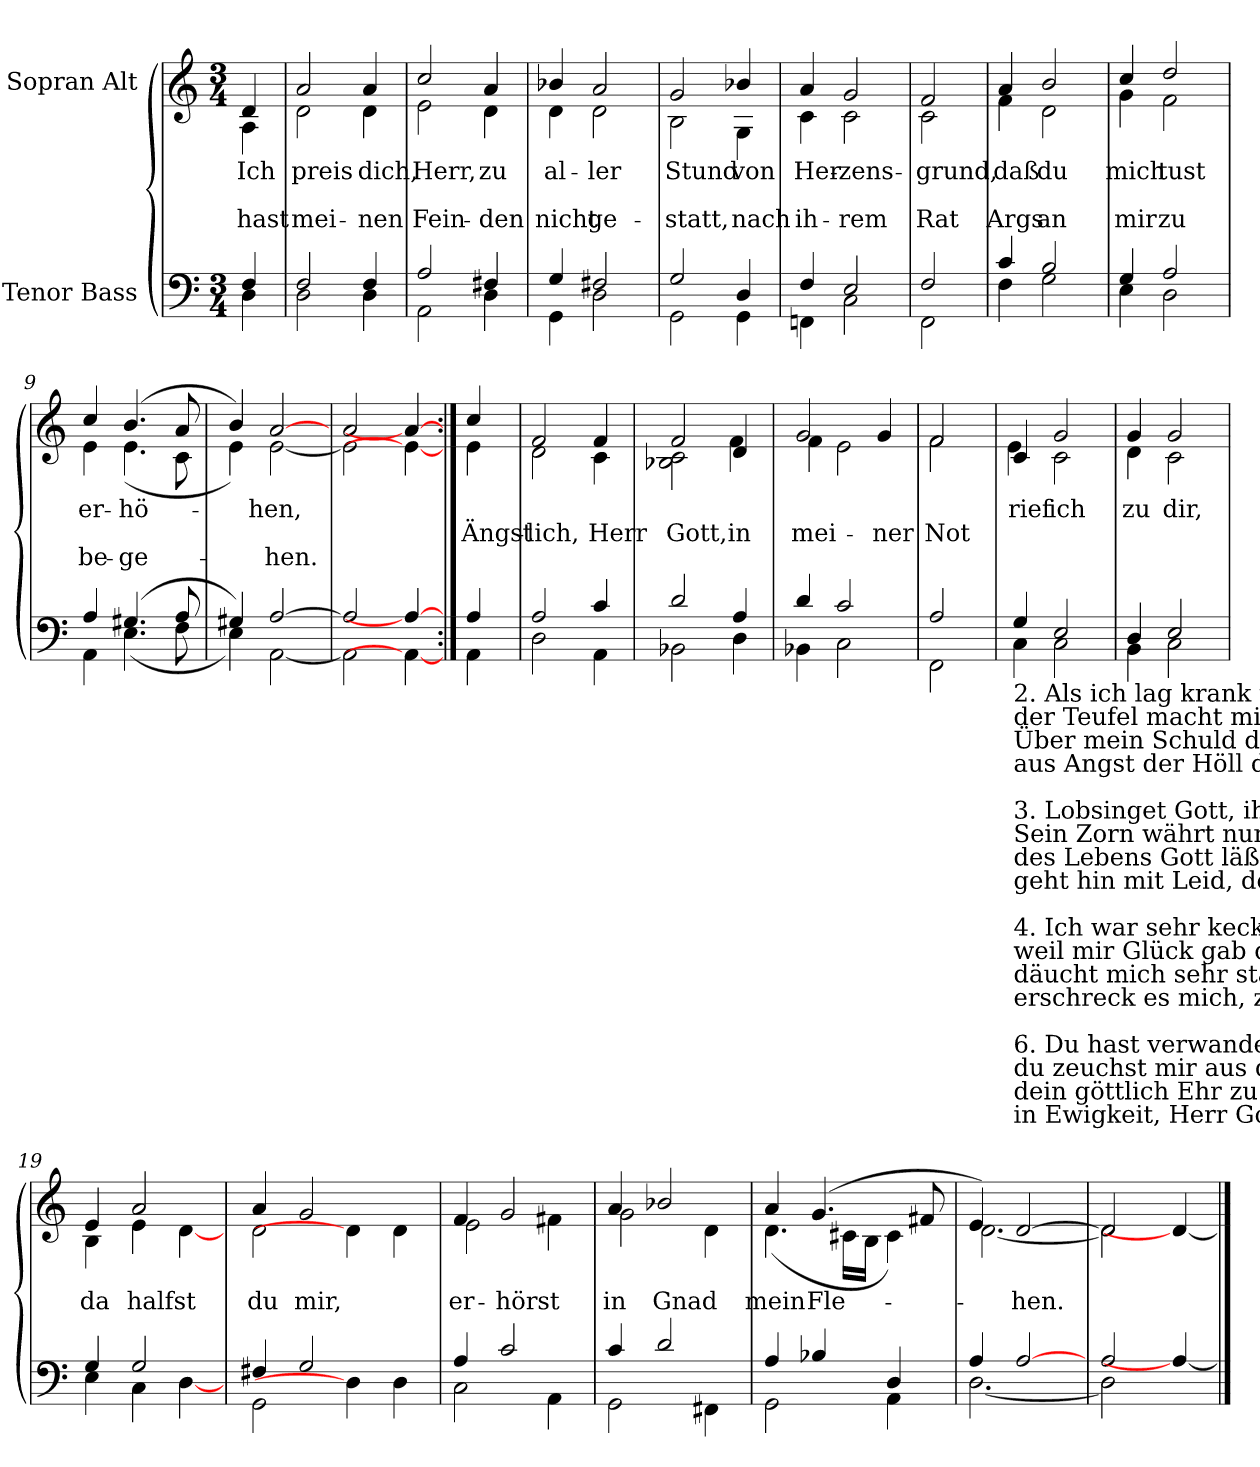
**kern	**kern	**text	**text	**text
*part2	*part1	*part1	*part1	*part1
*staff2	*staff1	*staff1	*staff1	*staff1
*I"Tenor Bass	*I"Sopran Alt	*	*	*
*clefF4	*clefG2	*	*	*
*k[]	*k[]	*	*	*
*C:	*C:	*	*	*
*M3/4	*M3/4	*	*	*
=	=	=	=	=
*^	*	*	*	*
!	!	!LO:TX:a:cj:t=Cornelius Becker\n(1561-1604)	!	!	!
!	!	!LO:TX:a:cj:t=Psalm 30, SWV 127	!	!	!
!	!	!LO:TX:a:cj:t=Heinrich Schütz\n(1585-1672)	!	!	!
!	!	!	!LO:LY:b	!	!LO:LY:b
*	*	*^	*	*	*
4F/	4D\	4d/	4A\	Ich	.	hast
=1	=1	=1	=1	=1	=1	=1
!	!	!	!	!LO:LY:b	!	!LO:LY:b
2F/	2D\	2a/	2d\	preis	.	mei-
!	!	!	!	!LO:LY:b	!	!LO:LY:b
4F/	4D\	4a/	4d\	-dich,	.	nen
=2	=2	=2	=2	=2	=2	=2
!	!	!	!	!LO:LY:b	!	!LO:LY:b
2A/	2AA\	2cc/	2e\	Herr,	.	Fein-
!	!	!	!	!LO:LY:b	!	!LO:LY:b
4F#X/	4D\	4a/	4d\	-zu	.	den
=3	=3	=3	=3	=3	=3	=3
!	!	!	!	!LO:LY:b	!	!LO:LY:b
4G/	4GG\	4b-X/	4d\	al-	.	-nicht
!	!	!	!	!LO:LY:b	!	!LO:LY:b
2F#X/	2D\	2a/	2d\	ler	.	ge-
=4	=4	=4	=4	=4	=4	=4
!	!	!	!	!LO:LY:b	!	!LO:LY:b
2G/	2GG\	2g/	2B\	-Stund	.	statt,
!	!	!	!	!LO:LY:b	!	!LO:LY:b
4D/	4GG\	4b-X/	4G\	von	.	nach
=5	=5	=5	=5	=5	=5	=5
!	!	!	!	!LO:LY:b	!	!LO:LY:b
4F/	4FFn\	4a/	4c\	Her-	.	-ih-
!	!	!	!	!LO:LY:b	!	!LO:LY:b
2E/	2C\	2g/	2c\	-zens-	.	-rem
=6	=6	=6	=6	=6	=6	=6
!	!	!	!	!LO:LY:b	!	!LO:LY:b
2F/	2FF\	2f/	2c\	grund,	.	Rat
!!LO:LB:g=z	!!
=7	=7	=7	=7	=7	=7	=7
!	!	!	!	!LO:LY:b	!	!LO:LY:b
4c/	4F\	4a/	4f\	daß	.	Args
!	!	!	!	!LO:LY:b	!	!LO:LY:b
2B/	2G\	2b/	2d\	du	.	an
=8	=8	=8	=8	=8	=8	=8
!	!	!	!	!LO:LY:b	!	!LO:LY:b
4G/	4E\	4cc/	4g\	mich	.	mir
!	!	!	!	!LO:LY:b	!	!LO:LY:b
2A/	2D\	2dd/	2f\	tust	.	zu
=9	=9	=9	=9	=9	=9	=9
!	!	!	!	!LO:LY:b	!	!LO:LY:b
4A/	4AA\	4cc/	4e\	er-	.	-be-
!	!	!	!	!LO:LY:b	!	!LO:LY:b
(>4.G#X/	(<4.E\	(>4.b/	(<4.e\	-hö-	.	ge-
8A/	8F\	8a/	8c\	.	.	.
=10	=10	=10	=10	=10	=10	=10
4G#X/)	4E\)	4b/)	4e\)	.	.	.
!	!	!	!	!LO:LY:b	!	!LO:LY:b
[2A/	[2AA\	[2a/	[2e\	hen,	.	hen.
=11	=11	=11	=11	=11	=11	=11
2A/]	2AA\]	2a/	2e\]	.	.	.
4A/_	4AA\_	4a/_	4e\_	.	.	.
=12:|!	=12:|!	=12:|!	=12:|!	=12:|!	=12:|!	=12:|!
!	!	!	!	!	!LO:LY:b	!
4A/	4AA\	4cc/	4e\	.	Ängst-	.
=13	=13	=13	=13	=13	=13	=13
!	!	!	!	!	!LO:LY:b	!
2A/	2D\	2f/	2d\	.	-lich,	.
!	!	!	!	!	!LO:LY:b	!
4c/	4AA\	4f/	4c\	.	Herr	.
=14	=14	=14	=14	=14	=14	=14
!	!	!	!	!	!LO:LY:b	!
2d/	2BB-X\	2f/	2B-X\ 2c\	.	Gott,	.
!	!	!	!	!	!LO:LY:b	!
4A/	4D\	4d/	4f\	.	in	.
=15	=15	=15	=15	=15	=15	=15
!	!	!	!	!	!LO:LY:b	!
4d/	4BB-X\	2g/	4f\	.	mei-	.
2c/	2C\	.	2e\	.	.	.
!	!	!	!	!	!LO:LY:b	!
.	.	4g/	.	.	-ner	.
=16	=16	=16	=16	=16	=16	=16
!	!	!	!	!	!LO:LY:b	!
2A/	2FF\	2f/	2f\	.	Not	.
!!LO:LB:g=z	!!
=17	=17	=17	=17	=17	=17	=17
!LO:TX:b:t=2. Als ich lag krank und siech zu Bett, durch dich errett, ist mir gar wohl gelungen; \nder Teufel macht mir Angst und bang, tät mir groß Drang. Blies in der Höllen Funken. \nÜber mein Schuld dein göttlich Huld half meiner Seel \naus Angst der Höll darin jene versunken.\n\n3. Lobsinget Gott, ihr Gläubgen all, preiset mit Schall sein Heiligkeit am Reihen. \nSein Zorn währt nur ein Augenblick, bald ihn zurück hält sein Herz fromm und treue;\ndes Lebens Gott läßt nicht im Tod, die Abendzeit\ngeht hin mit Leid, der Morgen bringt groß Freude.\n\n4. Ich war sehr keck, da mirs wohlging, hielts für leicht Ding, daß ich könnt stehn ohn Wanken, \nweil mir Glück gab der fromme Gott, hats keine Not, dacht, Trost gehört nur Kranken,\ndäucht mich sehr stark. Bald Gott verbarg sein Angesicht,\nerschreck es mich, zerschlug mir all mein Gdanken.\n\n6. Du hast verwandelt Klag und Leid zur Fröhlichkeit daß ich getrost kann singen, \ndu zeuchst mir aus das Trauerkleid, gürtst mich mit Freud, ich geh in eitel Springen,\ndein göttlich Ehr zu preisen sehr mit Dankbarkeit\nin Ewigkeit, Herr Gott, laß wohlgelingen.	!	!	!	!	!	!
!	!	!	!	!LO:LY:b	!	!
4G/	4C\	4c/	4e\	rief	.	.
!	!	!	!	!LO:LY:b	!	!
2E/	2C\	2g/	2c\	ich	.	.
=18	=18	=18	=18	=18	=18	=18
!	!	!	!	!LO:LY:b	!	!
4D/	4BB\	4g/	4d\	zu	.	.
!	!	!	!	!LO:LY:b	!	!
2E/	2C\	2g/	2c\	dir,	.	.
=19	=19	=19	=19	=19	=19	=19
!	!	!	!	!LO:LY:b	!	!
4G/	4E\	4e/	4B\	da	.	.
!	!	!	!	!LO:LY:b	!	!
2G/	4C\	2a/	4e\	halfst	.	.
.	[4D\	.	[4d\	.	.	.
=20	=20	=20	=20	=20	=20	=20
!	!	!	!	!LO:LY:b	!	!
4F#X/	2GG\	4a/	2d\	du	.	.
!	!	!	!	!LO:LY:b	!	!
2G/	.	2g/	.	mir,	.	.
.	4D\]	.	4d\]	.	.	.
4ryy	4D\	4ryy	4d\	.	.	.
=21	=21	=21	=21	=21	=21	=21
!	!	!	!	!LO:LY:b	!	!
4A/	2C\	4f/	2e\	er-	.	.
!	!	!	!	!LO:LY:b	!	!
2c/	.	2g/	.	-hörst	.	.
.	4AA\	.	4f#X\	.	.	.
=22	=22	=22	=22	=22	=22	=22
!	!	!	!	!LO:LY:b	!	!
4c/	2GG\	4a/	2g\	in	.	.
!	!	!	!	!LO:LY:b	!	!
2d/	.	2b-X/	.	Gnad	.	.
.	4FF#X\	.	4d\	.	.	.
=23	=23	=23	=23	=23	=23	=23
!	!	!	!	!LO:LY:b	!	!
4A/	2GG\	4a/	(<4.d\	mein	.	.
!	!	!	!	!LO:LY:b	!	!
4B-X/	.	(>4.g/	.	Fle-	.	.
.	.	.	16c#X\LL	.	.	.
.	.	.	16B\JJ	.	.	.
4D/	4AA\	.	4c#\)	.	.	.
.	.	8f#X/	.	.	.	.
=24	=24	=24	=24	=24	=24	=24
4A/	[2.D\	4e/)	[2.d\	.	.	.
!	!	!	!	!LO:LY:b	!	!
[2A/	.	[2d/	.	hen.	.	.
=25	=25	=25	=25	=25	=25	=25
2A/	2D\]	2d/]	2d\]	.	.	.
4A/_	4ryy	4d/_	4ryy	.	.	.
*v	*v	*	*	*	*	*
*	*v	*v	*	*	*
==	==	==	==	==
*-	*-	*-	*-	*-
